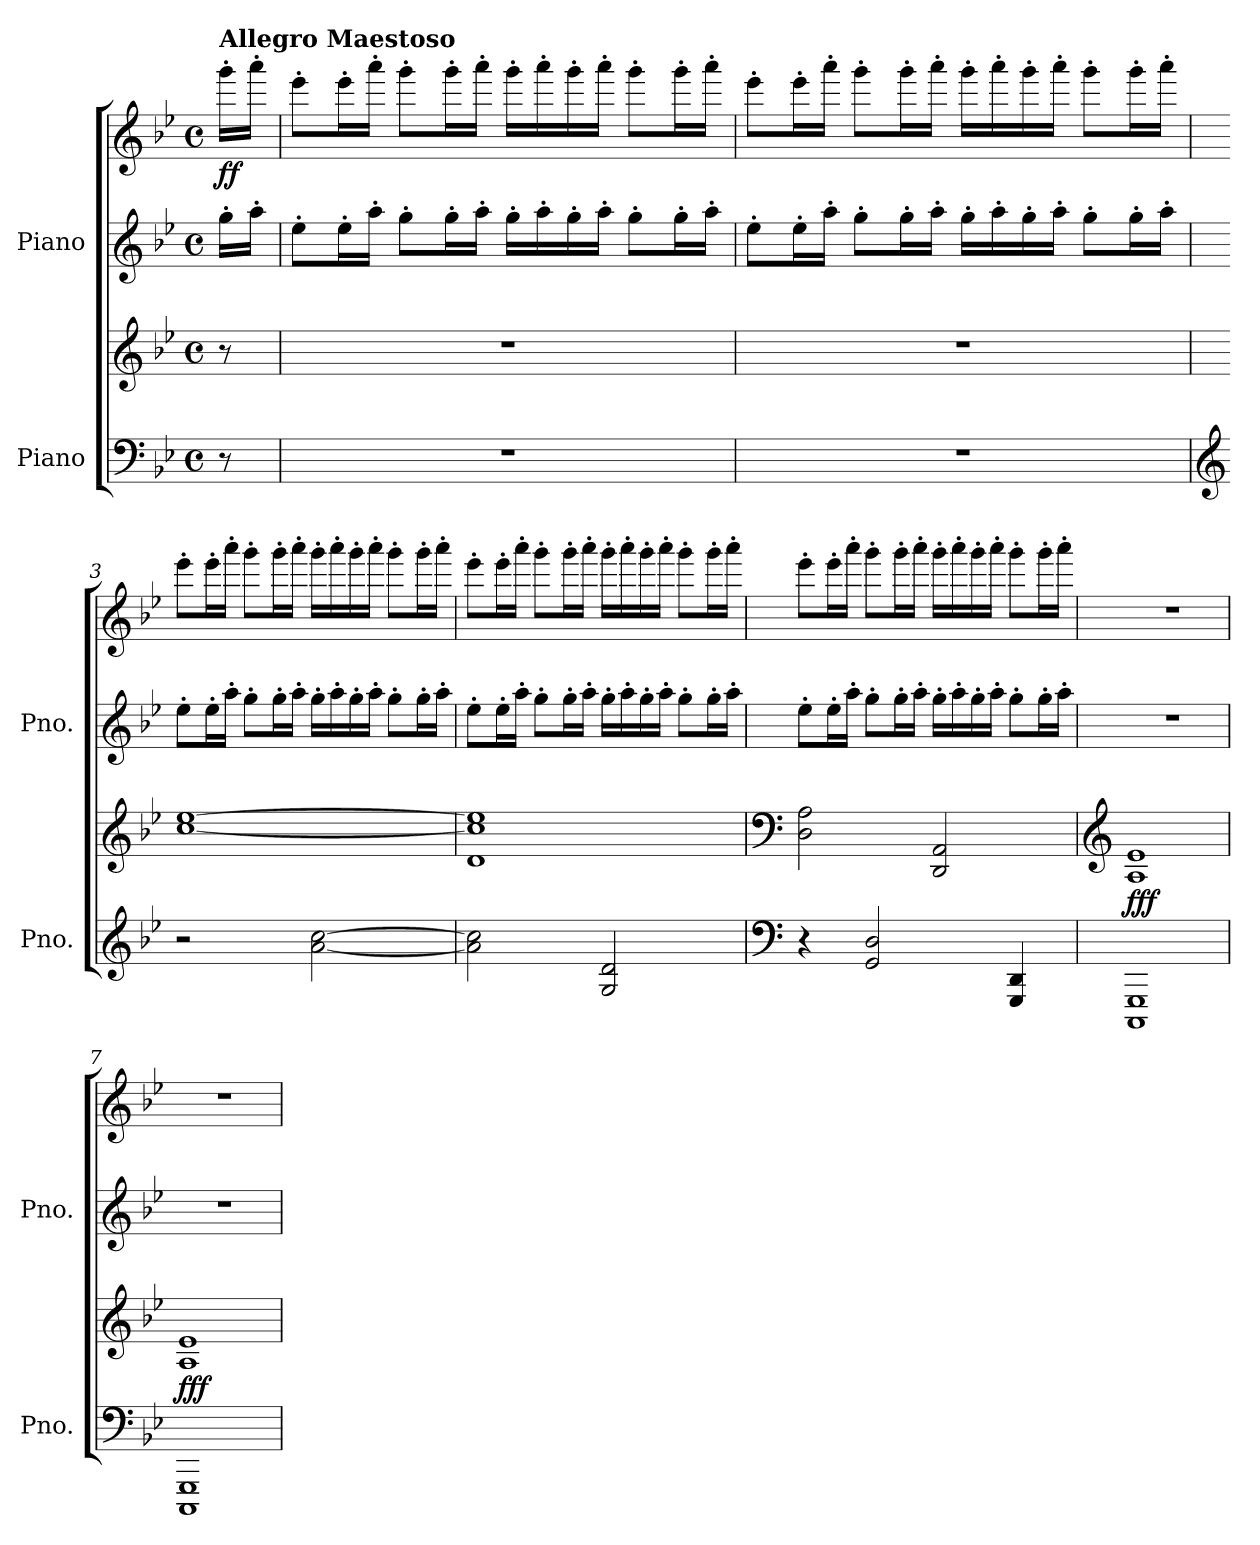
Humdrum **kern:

**kern	**kern	**dynam	**kern	**kern	**dynam
*part2	*part2	*part2	*part1	*part1	*part1
*staff4	*staff3	*staff3/4	*staff2	*staff1	*staff1/2
*I"Piano	*	*	*I"Piano	*	*
*I'Pno.	*	*	*I'Pno.	*	*
*clefF4	*clefG2	*	*clefG2	*clefG2	*
*k[b-e-]	*k[b-e-]	*	*k[b-e-]	*k[b-e-]	*
*M4/4	*M4/4	*	*M4/4	*M4/4	*
*met(c)	*met(c)	*	*met(c)	*met(c)	*
=	=	=	=	=	=
!	!	!	!	!LO:TX:a:B:t=Allegro Maestoso	!
!	!	!	!	!	!LO:DY:b
8r	8r	.	16gg'\LL	16ggg'\LL	ff
.	.	.	16aa'\JJ	16aaa'\JJ	.
=1	=1	=1	=1	=1	=1
1r	1r	.	8ee-'\L	8eee-'\L	.
.	.	.	16ee-'\L	16eee-'\L	.
.	.	.	16aa'\JJ	16aaa'\JJ	.
.	.	.	8gg'\L	8ggg'\L	.
.	.	.	16gg'\L	16ggg'\L	.
.	.	.	16aa'\JJ	16aaa'\JJ	.
.	.	.	16gg'\LL	16ggg'\LL	.
.	.	.	16aa'\	16aaa'\	.
.	.	.	16gg'\	16ggg'\	.
.	.	.	16aa'\JJ	16aaa'\JJ	.
.	.	.	8gg'\L	8ggg'\L	.
.	.	.	16gg'\L	16ggg'\L	.
.	.	.	16aa'\JJ	16aaa'\JJ	.
=2	=2	=2	=2	=2	=2
1r	1r	.	8ee-'\L	8eee-'\L	.
.	.	.	16ee-'\L	16eee-'\L	.
.	.	.	16aa'\JJ	16aaa'\JJ	.
.	.	.	8gg'\L	8ggg'\L	.
.	.	.	16gg'\L	16ggg'\L	.
.	.	.	16aa'\JJ	16aaa'\JJ	.
.	.	.	16gg'\LL	16ggg'\LL	.
.	.	.	16aa'\	16aaa'\	.
.	.	.	16gg'\	16ggg'\	.
.	.	.	16aa'\JJ	16aaa'\JJ	.
.	.	.	8gg'\L	8ggg'\L	.
.	.	.	16gg'\L	16ggg'\L	.
.	.	.	16aa'\JJ	16aaa'\JJ	.
!!LO:LB:g=z
=3	=3	=3	=3	=3	=3
*clefG2	*	*	*	*	*
!	!	!LO:DY:a	!	!	!
2r	[1cc [1ee-	other-dynamics	8ee-'\L	8eee-'\L	.
.	.	.	16ee-'\L	16eee-'\L	.
.	.	.	16aa'\JJ	16aaa'\JJ	.
.	.	.	8gg'\L	8ggg'\L	.
.	.	.	16gg'\L	16ggg'\L	.
.	.	.	16aa'\JJ	16aaa'\JJ	.
!	!	!LO:DY:a=2	!	!	!
[2a\ [2cc\	.	other-dynamics	16gg'\LL	16ggg'\LL	.
.	.	.	16aa'\	16aaa'\	.
.	.	.	16gg'\	16ggg'\	.
.	.	.	16aa'\JJ	16aaa'\JJ	.
.	.	.	8gg'\L	8ggg'\L	.
.	.	.	16gg'\L	16ggg'\L	.
.	.	.	16aa'\JJ	16aaa'\JJ	.
=4	=4	=4	=4	=4	=4
!	!	!LO:DY:b	!	!	!
2a\] 2cc\]	1d 1cc] 1ee-]	other-dynamics	8ee-'\L	8eee-'\L	.
.	.	.	16ee-'\L	16eee-'\L	.
.	.	.	16aa'\JJ	16aaa'\JJ	.
.	.	.	8gg'\L	8ggg'\L	.
.	.	.	16gg'\L	16ggg'\L	.
.	.	.	16aa'\JJ	16aaa'\JJ	.
!	!	!LO:DY:a=2	!	!	!
2G/ 2d/	.	other-dynamics	16gg'\LL	16ggg'\LL	.
.	.	.	16aa'\	16aaa'\	.
.	.	.	16gg'\	16ggg'\	.
.	.	.	16aa'\JJ	16aaa'\JJ	.
.	.	.	8gg'\L	8ggg'\L	.
.	.	.	16gg'\L	16ggg'\L	.
.	.	.	16aa'\JJ	16aaa'\JJ	.
!!LO:PB:g=z
=5	=5	=5	=5	=5	=5
*clefF4	*clefF4	*	*	*	*
!	!	!LO:DY:a	!	!	!
4r	2D\ 2A\	other-dynamics	8ee-'\L	8eee-'\L	.
.	.	.	16ee-'\L	16eee-'\L	.
.	.	.	16aa'\JJ	16aaa'\JJ	.
!	!	!LO:DY:a=2	!	!	!
2GG/ 2D/	.	other-dynamics	8gg'\L	8ggg'\L	.
.	.	.	16gg'\L	16ggg'\L	.
.	.	.	16aa'\JJ	16aaa'\JJ	.
!	!	!LO:DY:a	!	!	!
.	2DD/ 2AA/	other-dynamics	16gg'\LL	16ggg'\LL	.
.	.	.	16aa'\	16aaa'\	.
.	.	.	16gg'\	16ggg'\	.
.	.	.	16aa'\JJ	16aaa'\JJ	.
!	!	!LO:DY:a=2	!	!	!
4GGG/ 4DD/	.	other-dynamics	8gg'\L	8ggg'\L	.
.	.	.	16gg'\L	16ggg'\L	.
.	.	.	16aa'\JJ	16aaa'\JJ	.
=6	=6	=6	=6	=6	=6
*	*clefG2	*	*	*	*
!	!	!LO:DY:a=2	!	!	!
1CCC 1GGG	1A 1e-	fff	1r	1r	.
=7	=7	=7	=7	=7	=7
!	!	!LO:DY:a=2	!	!	!
1CCC 1GGG	1A 1e-	fff	1r	1r	.
=	=	=	=	=	=
*-	*-	*-	*-	*-	*-
